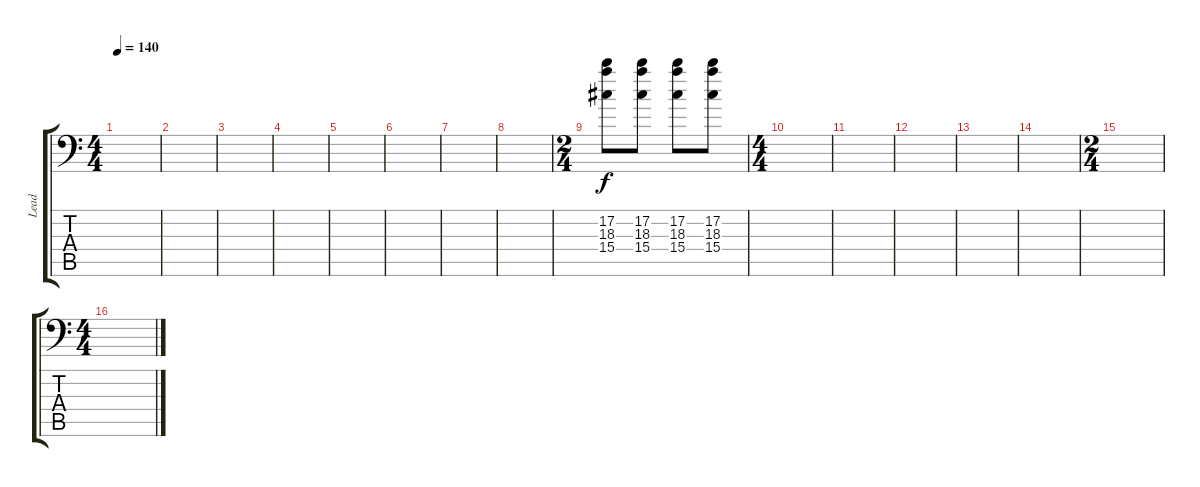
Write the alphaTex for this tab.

\track ("Lead" "Lead") {instrument distortionguitar}
\staff {score tabs}
\tuning (C4 G3 Eb3 Bb2 F2 Bb1) {hide}
\ts (4 4)
\tempo 140
\clef f4
\ks c
|
|
|
|
|
|
|
|
\ts (2 4)
(17.2 18.3 15.4).8 (17.2 18.3 15.4).8 (17.2 18.3 15.4).8 (17.2 18.3 15.4).8 |
\ts (4 4)
|
|
|
|
|
\ts (2 4)
|
\ts (4 4)
